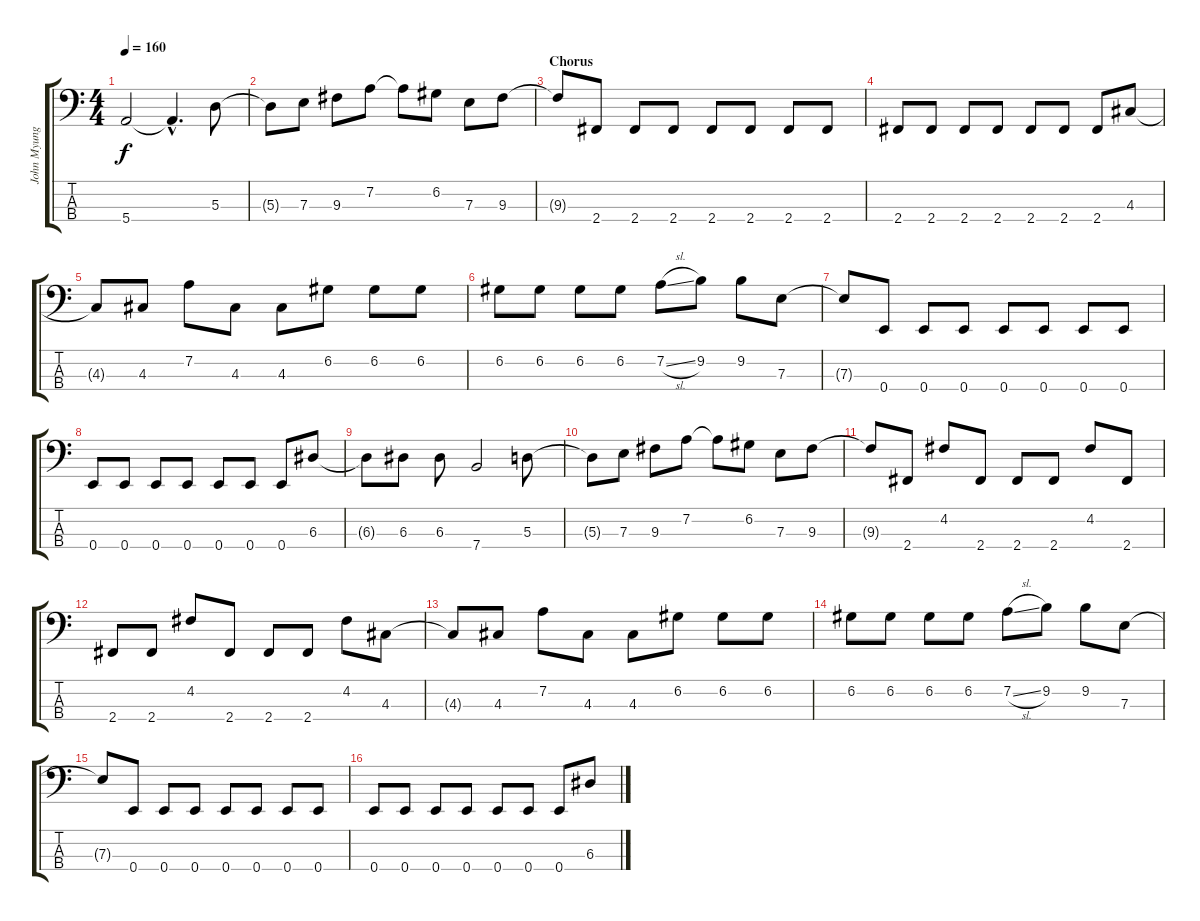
\track ("John Myung Bass Guitar" "John Myung") {instrument electricbassfinger}
\staff {score tabs}
\tuning (G2 D2 A1 E1) {hide}
\ts (4 4)
\tempo 160
\clef f4
\ks c
5.4{t}.2{dy f} 5.4{hac t}.4{d} 5.3.8 |
5.3{t}.8 7.3.8 9.3.8 7.2.8 7.2{t}.8 6.2.8 7.3.8 9.3.8 |
\section ("" "Chorus")
9.3{t}.8 2.4.8 2.4.8 2.4.8 2.4.8 2.4.8 2.4.8 2.4.8 |
2.4.8 2.4.8 2.4.8 2.4.8 2.4.8 2.4.8 2.4.8 4.3.8 |
4.3{t}.8 4.3.8 7.2.8 4.3.8 4.3.8 6.2.8 6.2.8 6.2.8 |
6.2.8 6.2.8 6.2.8 6.2.8 7.2{sl}.8 9.2.8 9.2.8 7.3.8 |
7.3{t}.8 0.4.8 0.4.8 0.4.8 0.4.8 0.4.8 0.4.8 0.4.8 |
0.4.8 0.4.8 0.4.8 0.4.8 0.4.8 0.4.8 0.4.8 6.3.8 |
6.3{t}.8 6.3.8 6.3.8 7.4.2 5.3.8 |
5.3{t}.8 7.3.8 9.3.8 7.2.8 7.2{t}.8 6.2.8 7.3.8 9.3.8 |
9.3{t}.8 2.4.8 4.2.8 2.4.8 2.4.8 2.4.8 4.2.8 2.4.8 |
2.4.8 2.4.8 4.2.8 2.4.8 2.4.8 2.4.8 4.2.8 4.3.8 |
4.3{t}.8 4.3.8 7.2.8 4.3.8 4.3.8 6.2.8 6.2.8 6.2.8 |
6.2.8 6.2.8 6.2.8 6.2.8 7.2{sl}.8 9.2.8 9.2.8 7.3.8 |
7.3{t}.8 0.4.8 0.4.8 0.4.8 0.4.8 0.4.8 0.4.8 0.4.8 |
0.4.8 0.4.8 0.4.8 0.4.8 0.4.8 0.4.8 0.4.8 6.3.8
